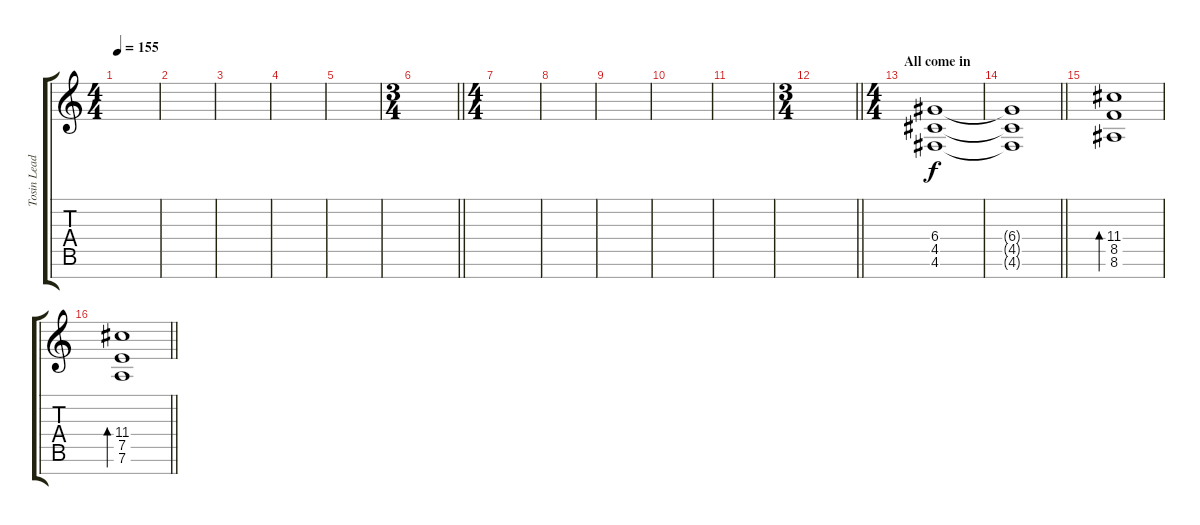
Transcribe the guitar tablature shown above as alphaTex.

\track ("Tosin Lead Right" "Tosin Lead") {instrument overdrivenguitar}
\staff {score tabs}
\tuning (E4 B3 G3 D3 A2 D2 B1) {hide}
\ts (4 4)
\tempo 155
\clef g2
\ks c
|
|
|
|
|
\ts (3 4)
\barLineRight lightlight
|
\ts (4 4)
|
|
|
|
|
\ts (3 4)
\barLineRight lightlight
|
\ts (4 4)
\section ("" "All come in")
(6.4 4.5 4.6).1{instrument overdrivenguitar} |
\barLineRight lightlight
(6.4{t} 4.5{t} 4.6{t}).1 |
(11.4 8.5 8.6).1{bd 480} |
\barLineRight lightlight
(11.4 7.5 7.6).1{bd 480}
